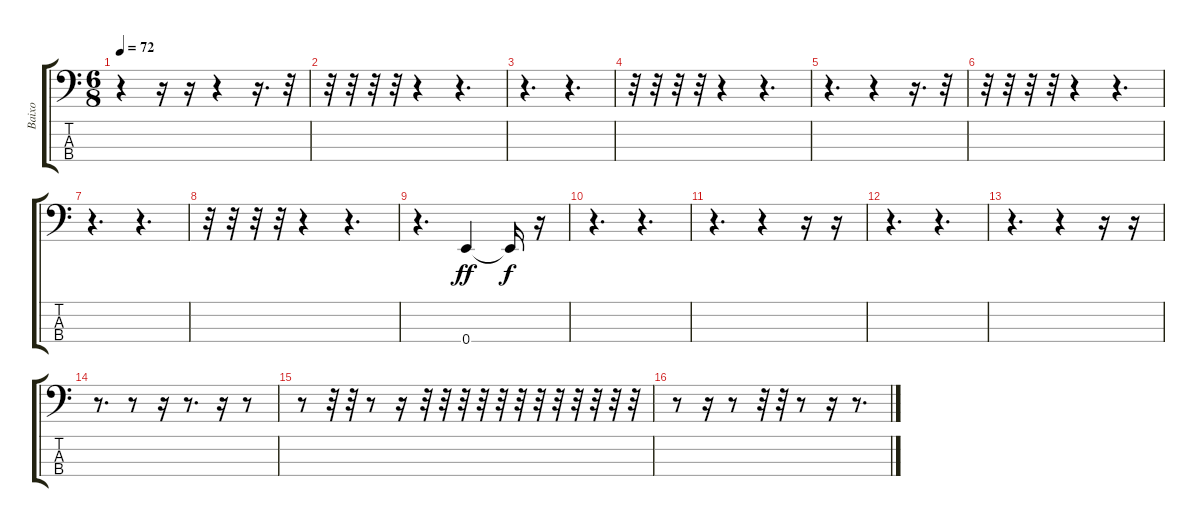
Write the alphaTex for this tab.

\track ("Baixo" "Baixo") {instrument electricbassfinger}
\staff {score tabs}
\tuning (G2 D2 A1 E1) {hide}
\ts (6 8)
\tempo 72
\clef f4
\ks c
r.4{dy f} r.16 r.16 r.4 r.16{d} r.32 |
r.32 r.32 r.32 r.32 r.4 r.4{d} |
r.4{d} r.4{d} |
r.32 r.32 r.32 r.32 r.4 r.4{d} |
r.4{d} r.4 r.16{d} r.32 |
r.32 r.32 r.32 r.32 r.4 r.4{d} |
r.4{d} r.4{d} |
r.32 r.32 r.32 r.32 r.4 r.4{d} |
r.4{d} 0.4.4{dy ff} 0.4{t}.16{dy f} r.16 |
r.4{d} r.4{d} |
r.4{d} r.4 r.16 r.16 |
r.4{d} r.4{d} |
r.4{d} r.4 r.16 r.16 |
r.8{d} r.8 r.16 r.8{d} r.16 r.8 |
r.8 r.32 r.32 r.8 r.16 r.32 r.32 r.32 r.32 r.32 r.32 r.32 r.32 r.32 r.32 r.32 r.32 |
r.8 r.16 r.8 r.32 r.32 r.8 r.16 r.8{d}
